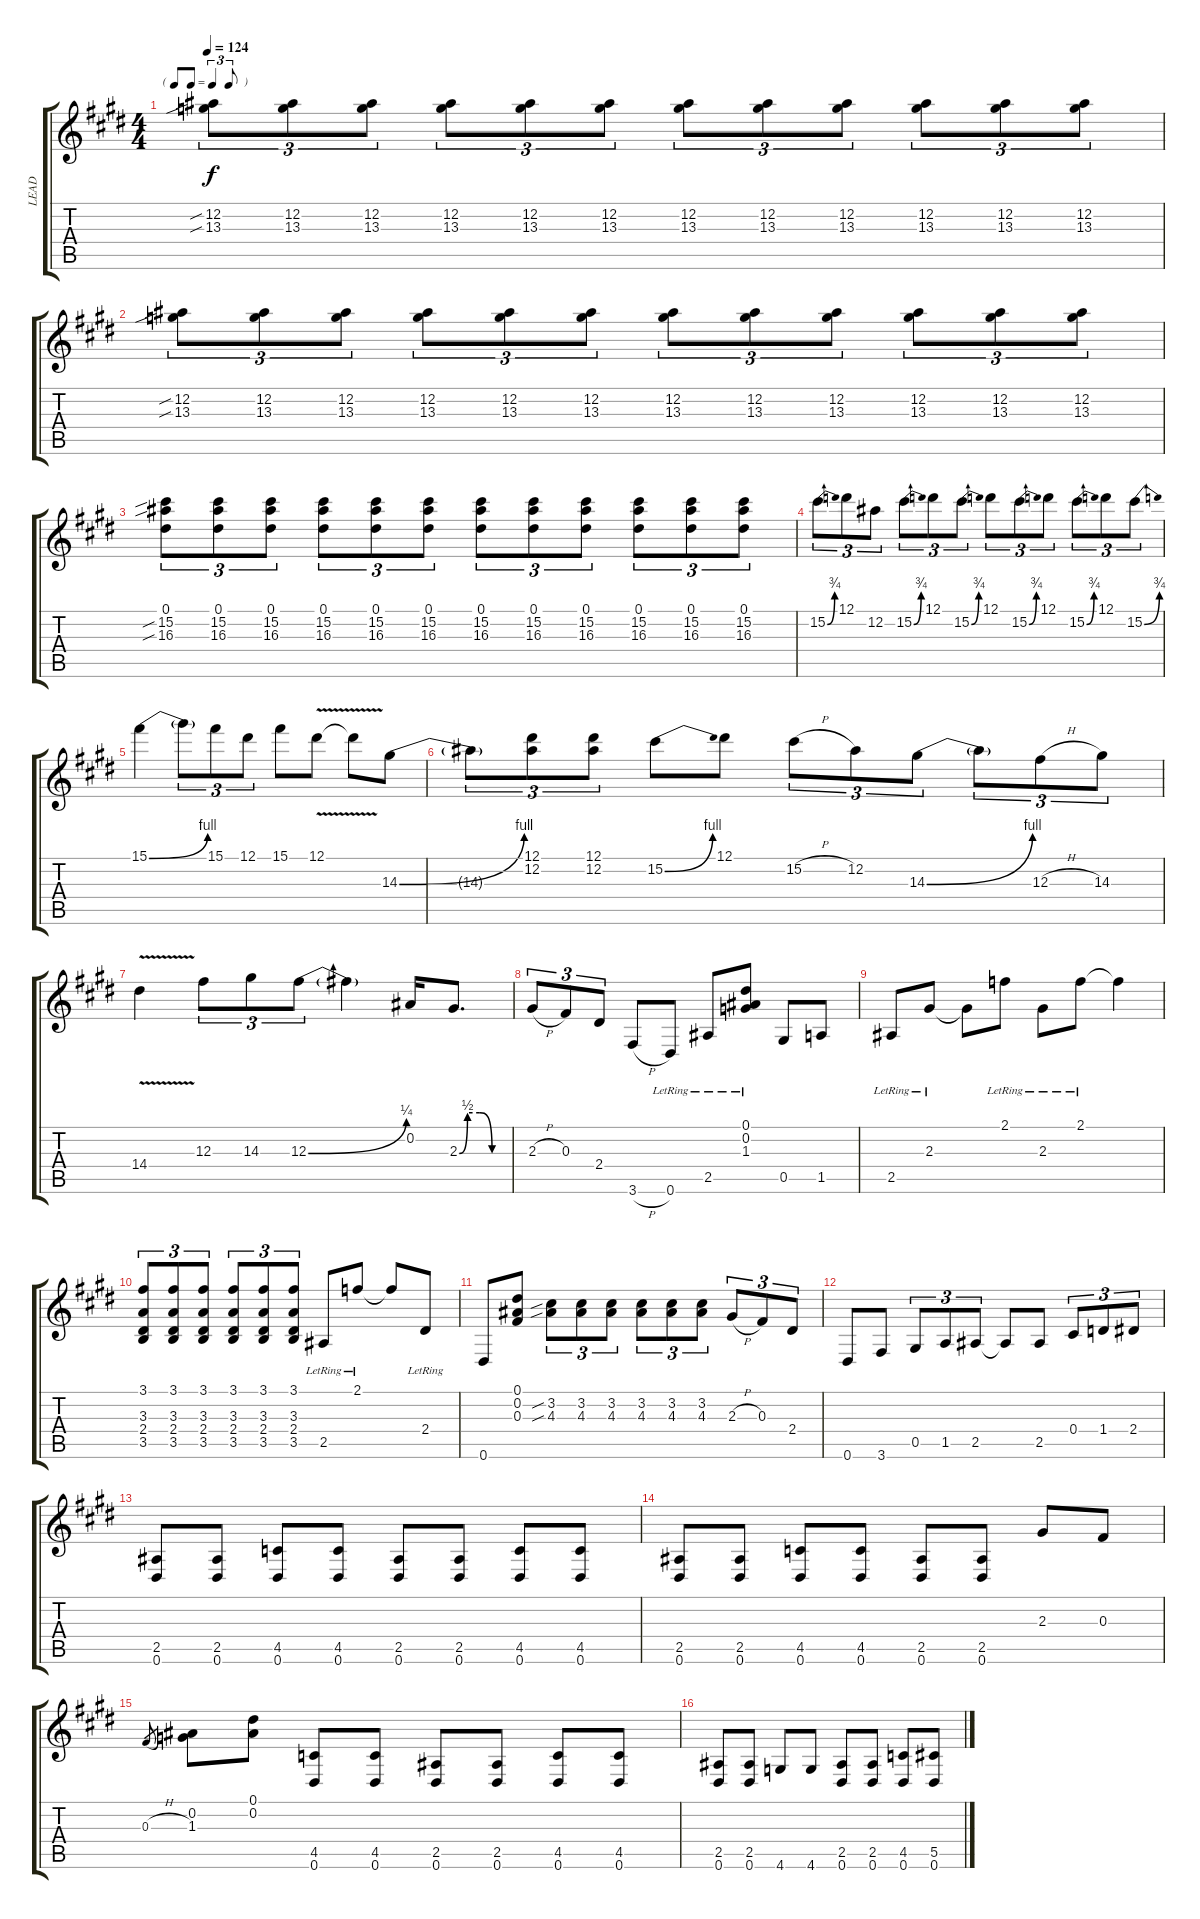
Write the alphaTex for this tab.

\track ("LEAD" "LEAD") {instrument overdrivenguitar}
\staff {score tabs}
\tuning (Eb4 Bb3 Gb3 Db3 Ab2 Eb2) {hide}
\ts (4 4)
\tf triplet8th
\tempo 124
\clef g2
\ks e
(12.2{sib} 13.3{sib}).8{tu (3 2) dy f} (12.2 13.3).8{tu (3 2)} (12.2 13.3).8{tu (3 2)} (12.2 13.3).8{tu (3 2)} (12.2 13.3).8{tu (3 2)} (12.2 13.3).8{tu (3 2)} (12.2 13.3).8{tu (3 2)} (12.2 13.3).8{tu (3 2)} (12.2 13.3).8{tu (3 2)} (12.2 13.3).8{tu (3 2)} (12.2 13.3).8{tu (3 2)} (12.2 13.3).8{tu (3 2)} |
\ks c#minor
(12.2{sib} 13.3{sib}).8{tu (3 2)} (12.2 13.3).8{tu (3 2)} (12.2 13.3).8{tu (3 2)} (12.2 13.3).8{tu (3 2)} (12.2 13.3).8{tu (3 2)} (12.2 13.3).8{tu (3 2)} (12.2 13.3).8{tu (3 2)} (12.2 13.3).8{tu (3 2)} (12.2 13.3).8{tu (3 2)} (12.2 13.3).8{tu (3 2)} (12.2 13.3).8{tu (3 2)} (12.2 13.3).8{tu (3 2)} |
(0.1 15.2{sib} 16.3{sib}).8{tu (3 2)} (0.1 15.2 16.3).8{tu (3 2)} (0.1 15.2 16.3).8{tu (3 2)} (0.1 15.2 16.3).8{tu (3 2)} (0.1 15.2 16.3).8{tu (3 2)} (0.1 15.2 16.3).8{tu (3 2)} (0.1 15.2 16.3).8{tu (3 2)} (0.1 15.2 16.3).8{tu (3 2)} (0.1 15.2 16.3).8{tu (3 2)} (0.1 15.2 16.3).8{tu (3 2)} (0.1 15.2 16.3).8{tu (3 2)} (0.1 15.2 16.3).8{tu (3 2)} |
\ks e
15.2{be (bend 0 0 60 3)}.8{tu (3 2)} 12.1.8{tu (3 2)} 12.2.8{tu (3 2)} 15.2{be (bend 0 0 60 3)}.8{tu (3 2)} 12.1.8{tu (3 2)} 15.2{be (bend 0 0 60 3)}.8{tu (3 2)} 12.1.8{tu (3 2)} 15.2{be (bend 0 0 60 3)}.8{tu (3 2)} 12.1.8{tu (3 2)} 15.2{be (bend 0 0 60 3)}.8{tu (3 2)} 12.1.8{tu (3 2)} 15.2{be (bend 0 0 60 3)}.8{tu (3 2)} |
\ks c#minor
15.1{be (bend 0 0 60 4)}.4 15.1{t}.8{tu (3 2)} 15.1.8{tu (3 2)} 12.1.8{tu (3 2)} 15.1.8 12.1{v}.8 12.1{v t}.8 14.3{be (bend 0 0 60 4)}.8 |
14.3{t}.8{tu (3 2)} (12.1 12.2).8{tu (3 2)} (12.1 12.2).8{tu (3 2)} 15.2{be (bend 0 0 60 4)}.8 12.1.8 15.2{h}.8{tu (3 2)} 12.2.8{tu (3 2)} 14.3{be (bend 0 0 60 4)}.8{tu (3 2)} 14.3{t}.8{tu (3 2)} 12.3{h}.8{tu (3 2)} 14.3.8{tu (3 2)} |
\ks e
14.4{v}.4 12.3.8{tu (3 2)} 14.3.8{tu (3 2)} 12.3{be (bend 0 0 60 1)}.8{tu (3 2)} 12.3{t}.4 0.2.16 2.3{be (custom 0 0 10 2 25 2 40 0 60 0)}.8{d} |
\ks c#minor
2.3{h}.8{tu (3 2)} 0.3.8{tu (3 2)} 2.4.8{tu (3 2)} 3.6{h}.8 0.6{lr}.8 2.5{lr}.8 (0.1{lr} 0.2{lr} 1.3{lr}).8 0.5.8 1.5.8 |
2.5{lr}.8 2.3{lr}.8 2.3{t}.8 2.1{lr}.8 2.3{lr}.8 2.1{lr}.8 2.1{t}.4 |
\ks e
(3.1 3.3 2.4 3.5).8{tu (3 2)} (3.1 3.3 2.4 3.5).8{tu (3 2)} (3.1 3.3 2.4 3.5).8{tu (3 2)} (3.1 3.3 2.4 3.5).8{tu (3 2)} (3.1 3.3 2.4 3.5).8{tu (3 2)} (3.1 3.3 2.4 3.5).8{tu (3 2)} 2.5{lr}.8 2.1{lr}.8 2.1{t}.8 2.4{lr}.8 |
\ks c#minor
0.6.8 (0.1 0.2 0.3).8 (3.2{sib} 4.3{sib}).8{tu (3 2)} (3.2 4.3).8{tu (3 2)} (3.2 4.3).8{tu (3 2)} (3.2 4.3).8{tu (3 2)} (3.2 4.3).8{tu (3 2)} (3.2 4.3).8{tu (3 2)} 2.3{h}.8{tu (3 2)} 0.3.8{tu (3 2)} 2.4.8{tu (3 2)} |
0.6.8 3.6.8 0.5.8{tu (3 2)} 1.5.8{tu (3 2)} 2.5.8{tu (3 2)} 2.5{t}.8 2.5.8 0.4.8{tu (3 2)} 1.4.8{tu (3 2)} 2.4.8{tu (3 2)} |
\ks e
(2.5 0.6).8 (2.5 0.6).8 (4.5 0.6).8 (4.5 0.6).8 (2.5 0.6).8 (2.5 0.6).8 (4.5 0.6).8 (4.5 0.6).8 |
\ks c#minor
(2.5 0.6).8 (2.5 0.6).8 (4.5 0.6).8 (4.5 0.6).8 (2.5 0.6).8 (2.5 0.6).8 2.3.8 0.3.8 |
0.3{h}.8{gr} (0.2 1.3).8 (0.1 0.2).8 (4.5 0.6).8 (4.5 0.6).8 (2.5 0.6).8 (2.5 0.6).8 (4.5 0.6).8 (4.5 0.6).8 |
\ks e
(2.5 0.6).8 (2.5 0.6).8 4.6.8 4.6.8 (2.5 0.6).8 (2.5 0.6).8 (4.5 0.6).8 (5.5 0.6).8
